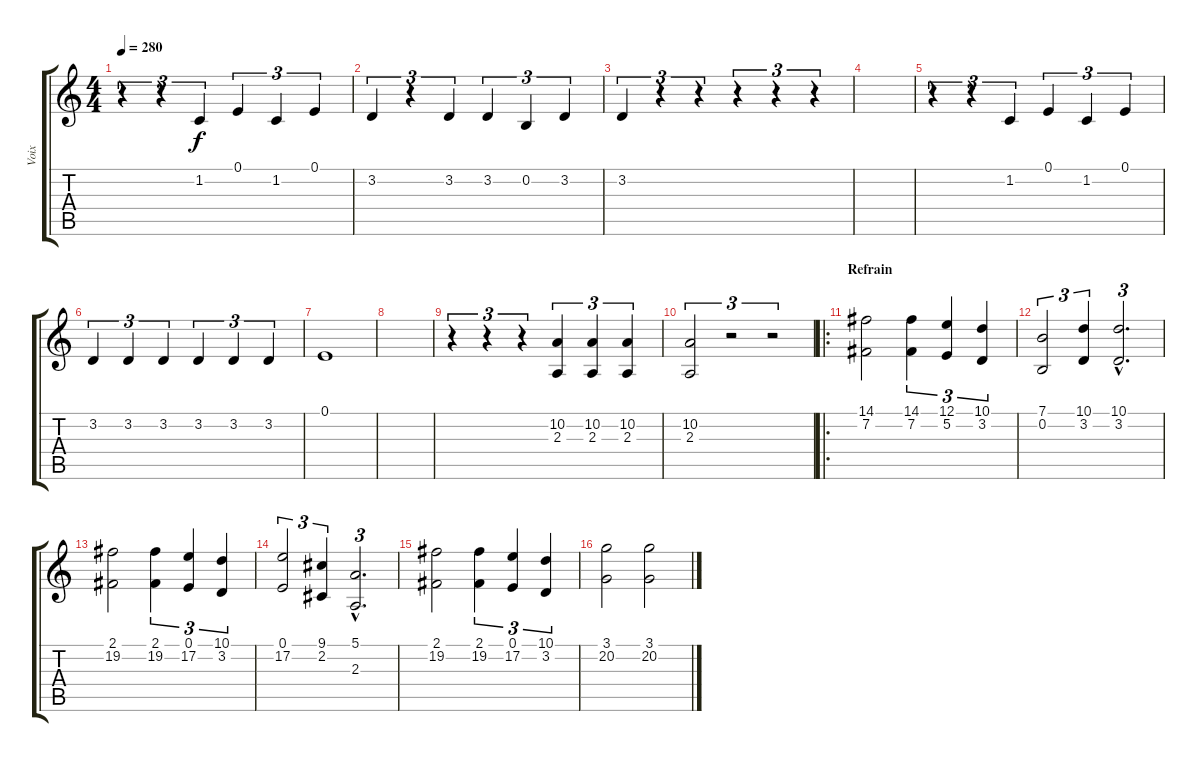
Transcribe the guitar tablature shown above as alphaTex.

\track ("Voix" "Voix") {instrument englishhorn}
\staff {score tabs}
\tuning (E4 B3 G3 D3 A2 E2) {hide}
\ts (4 4)
\tempo 280
\clef g2
\ks c
r.4{tu (3 2) dy f} r.4{tu (3 2)} 1.2.4{tu (3 2)} 0.1.4{tu (3 2)} 1.2.4{tu (3 2)} 0.1.4{tu (3 2)} |
3.2.4{tu (3 2)} r.4{tu (3 2)} 3.2.4{tu (3 2)} 3.2.4{tu (3 2)} 0.2.4{tu (3 2)} 3.2.4{tu (3 2)} |
3.2.4{tu (3 2)} r.4{tu (3 2)} r.4{tu (3 2)} r.4{tu (3 2)} r.4{tu (3 2)} r.4{tu (3 2)} |
|
r.4{tu (3 2)} r.4{tu (3 2)} 1.2.4{tu (3 2)} 0.1.4{tu (3 2)} 1.2.4{tu (3 2)} 0.1.4{tu (3 2)} |
3.2.4{tu (3 2)} 3.2.4{tu (3 2)} 3.2.4{tu (3 2)} 3.2.4{tu (3 2)} 3.2.4{tu (3 2)} 3.2.4{tu (3 2)} |
0.1.1 |
|
r.4{tu (3 2)} r.4{tu (3 2)} r.4{tu (3 2)} (10.2 2.3).4{tu (3 2)} (10.2 2.3).4{tu (3 2)} (10.2 2.3).4{tu (3 2)} |
(10.2 2.3).2{tu (3 2)} r.2{tu (3 2)} r.2{tu (3 2)} |
\ro
\section ("" "Refrain")
(14.1 7.2).2 (14.1 7.2).4{tu (3 2)} (12.1 5.2).4{tu (3 2)} (10.1 3.2).4{tu (3 2)} |
(7.1 0.2).2{tu (3 2)} (10.1 3.2).4{tu (3 2)} (10.1{hac} 3.2{hac}).2{d tu (3 2)} |
(2.1 19.2).2 (2.1 19.2).4{tu (3 2)} (0.1 17.2).4{tu (3 2)} (10.1 3.2).4{tu (3 2)} |
(0.1 17.2).2{tu (3 2)} (9.1 2.2).4{tu (3 2)} (5.1{hac} 2.3{hac}).2{d tu (3 2)} |
(2.1 19.2).2 (2.1 19.2).4{tu (3 2)} (0.1 17.2).4{tu (3 2)} (10.1 3.2).4{tu (3 2)} |
(3.1 20.2).2 (3.1 20.2).2
